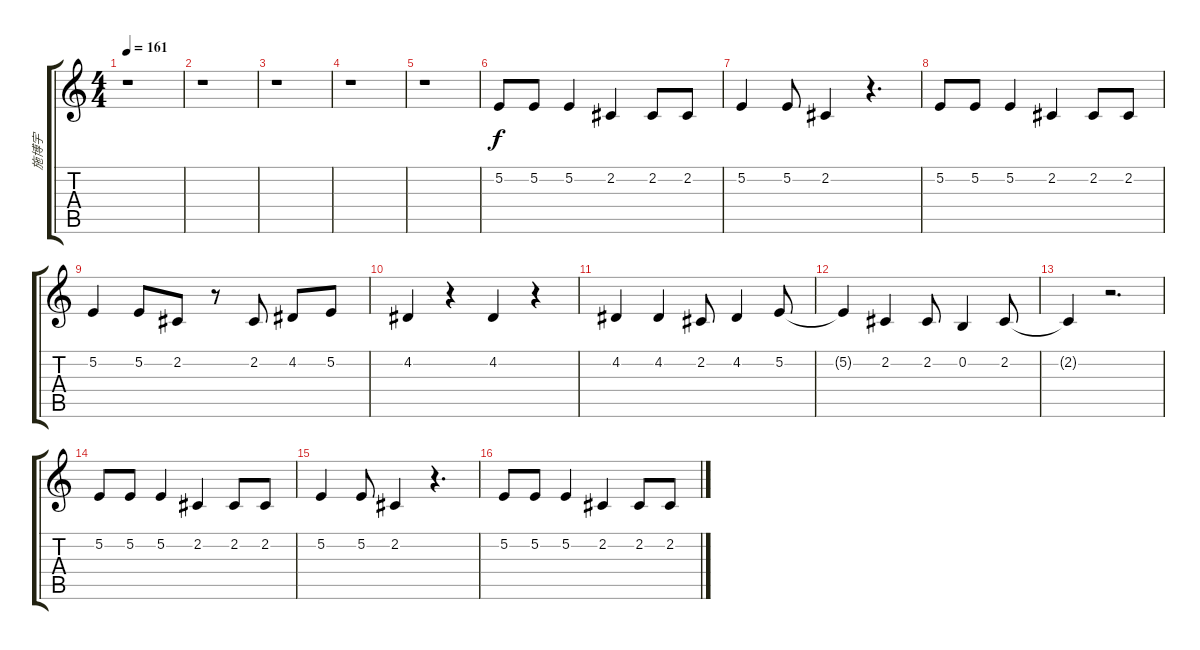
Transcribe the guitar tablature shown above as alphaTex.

\track ("施博宇" "施博宇") {instrument lead1square}
\staff {score tabs}
\tuning (E4 B3 G3 D3 A2 E2) {hide}
\ts (4 4)
\tempo 161
\clef g2
\ks c
r.1{dy f} |
r.1 |
r.1 |
r.1 |
r.1 |
5.2.8 5.2.8 5.2.4 2.2.4 2.2.8 2.2.8 |
5.2.4 5.2.8 2.2.4 r.4{d} |
5.2.8 5.2.8 5.2.4 2.2.4 2.2.8 2.2.8 |
5.2.4 5.2.8 2.2.8 r.8 2.2.8 4.2.8 5.2.8 |
4.2.4 r.4 4.2.4 r.4 |
4.2.4 4.2.4 2.2.8 4.2.4 5.2.8 |
5.2{t}.4 2.2.4 2.2.8 0.2.4 2.2.8 |
2.2{t}.4 r.2{d} |
5.2.8 5.2.8 5.2.4 2.2.4 2.2.8 2.2.8 |
5.2.4 5.2.8 2.2.4 r.4{d} |
5.2.8 5.2.8 5.2.4 2.2.4 2.2.8 2.2.8
